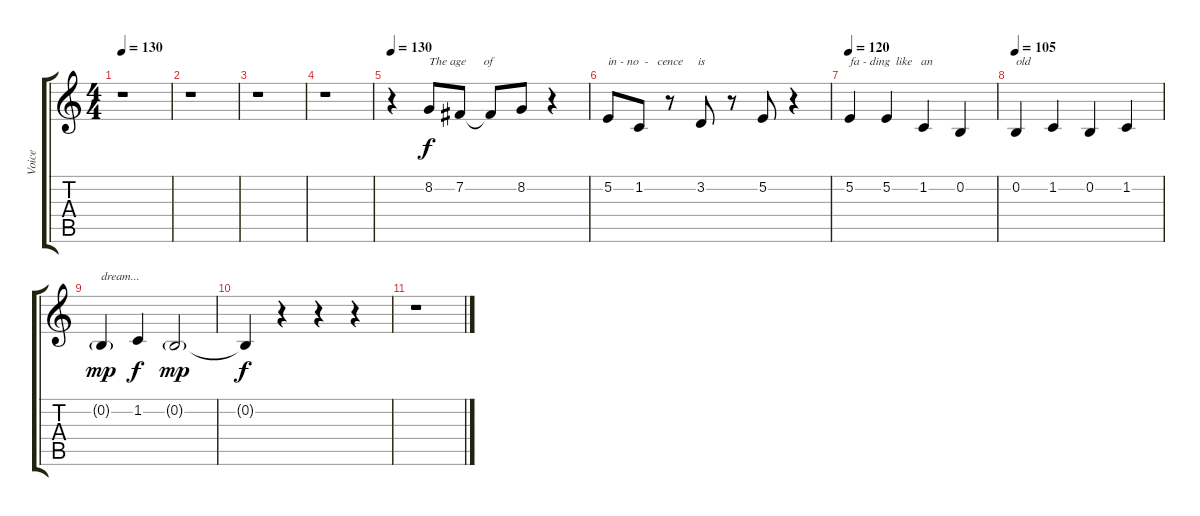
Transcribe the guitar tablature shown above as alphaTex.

\track ("Voice" "Voice") {instrument cello}
\staff {score tabs}
\tuning (E4 B3 G3 D3 A2 E2) {hide}
\ts (4 4)
\tempo 130
\clef g2
\ks c
r.1{dy f} |
r.1 |
r.1 |
r.1 |
\tempo 130
r.4 8.2.8{txt "The age      of"} 7.2.8 7.2{t}.8 8.2.8 r.4 |
5.2.8{txt "in - no  -   cence     is"} 1.2.8 r.8 3.2.8 r.8 5.2.8 r.4 |
\tempo 120
5.2.4{txt "fa - ding  like   an"} 5.2.4 1.2.4 0.2.4 |
\tempo 105
0.2.4{txt "old"} 1.2.4 0.2.4 1.2.4 |
0.2{g}.4{txt "dream..." dy mp} 1.2.4{dy f} 0.2{g}.2{dy mp} |
0.2{t}.4{dy f} r.4 r.4 r.4 |
r.1
